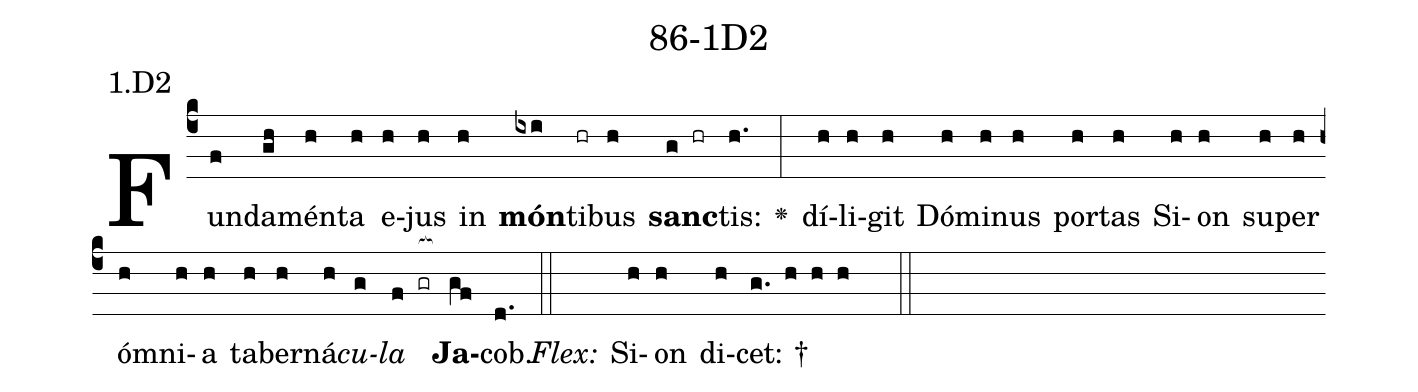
name: 86-1D2;
annotation: 1.D2;
%%
(c4)Fun(f)da(gh)mén(h)ta(h) e(h)jus(h) in(h) <b>món</b>(ixi)ti(hr)bus(h) <b>sanc</b>(g hr)tis:(h.) <v>\greheightstar</v>(:) dí(h)li(h)git(h) Dó(h)mi(h)nus(h) por(h)tas(h) Si(h)on(h) su(h)per(h) óm(h)ni(h)a(h) ta(h)ber(h)ná(h)<i>cu</i>(g)<i>la</i>(f gr[ocb:1{]) <b>Ja</b>(gf[ocb:0}])cob.(d.) (::)
<i>Flex:</i>()  Si(h)on(h) di(h)cet: †(g. h h h  ::)

%E(h) u(h) o(g) u(f) a(gf) e.(d.) (::)
